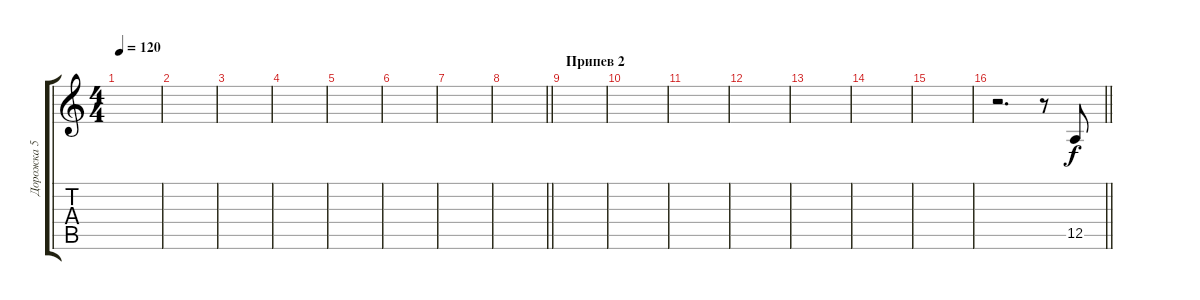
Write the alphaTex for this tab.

\track ("Дорожка 5" "Дорожка 5") {instrument vibraphone}
\staff {score tabs}
\tuning (E4 B3 G3 D3 A2 E2) {hide}
\ts (4 4)
\tempo 120
\clef g2
\ks c
|
|
|
|
|
|
|
\barLineRight lightlight
|
\section ("" "Припев 2")
|
|
|
|
|
|
|
\barLineRight lightlight
r.2{d} r.8 12.5.8
